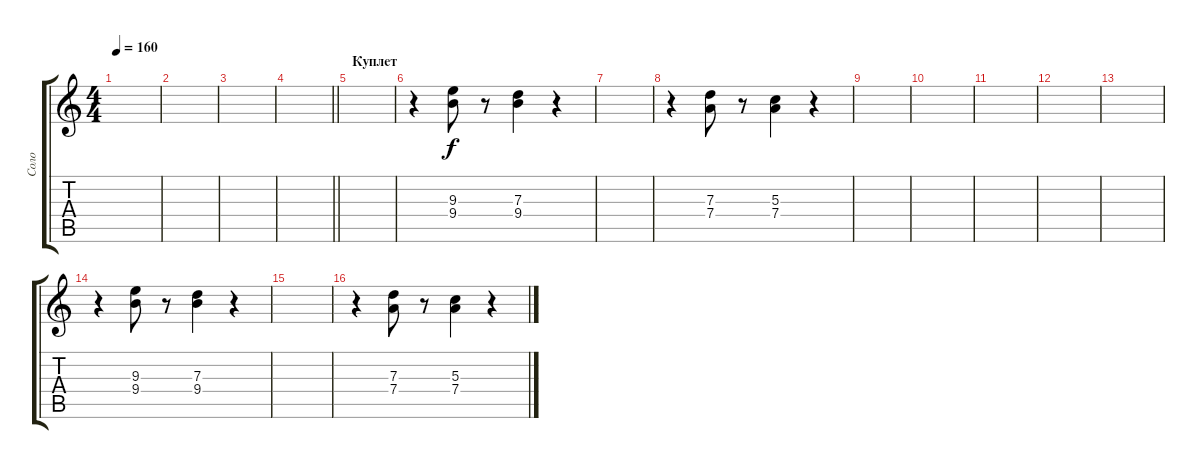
\track ("Соло" "Соло") {instrument overdrivenguitar}
\staff {score tabs}
\tuning (E4 B3 G3 D3 A2 E2) {hide}
\ts (4 4)
\tempo 160
\clef g2
\ks c
|
|
|
\barLineRight lightlight
|
\section ("" "Куплет")
|
r.4 (9.3 9.4).8 r.8 (7.3 9.4).4 r.4 |
|
r.4 (7.3 7.4).8 r.8 (5.3 7.4).4 r.4 |
|
|
|
|
|
r.4 (9.3 9.4).8 r.8 (7.3 9.4).4 r.4 |
|
r.4 (7.3 7.4).8 r.8 (5.3 7.4).4 r.4
